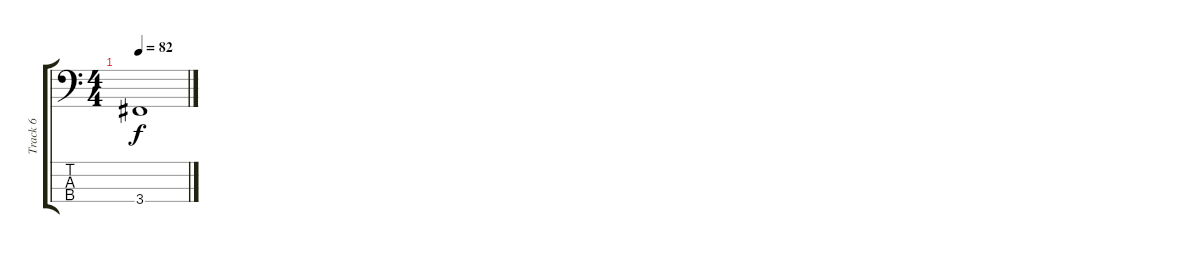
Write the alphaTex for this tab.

\track ("Track 6" "Track 6") {instrument electricbassfinger}
\staff {score tabs}
\tuning (Gb2 Db2 Ab1 Eb1) {hide}
\ts (4 4)
\tempo 82
\clef f4
\ks c
3.4{t}.1{dy f}
